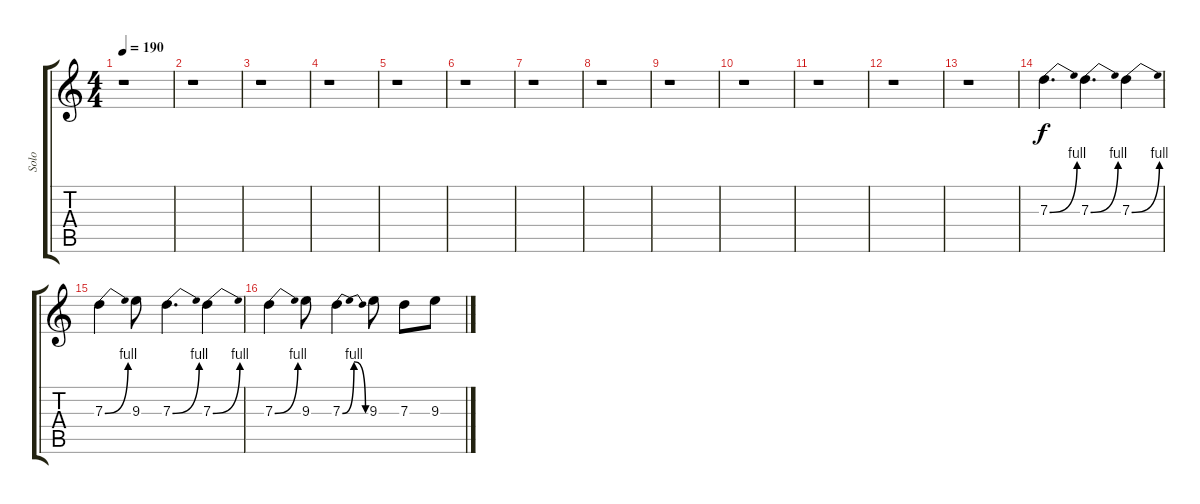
\track ("Solo" "Solo") {instrument overdrivenguitar}
\staff {score tabs}
\tuning (E4 B3 G3 D3 A2 E2) {hide}
\ts (4 4)
\tempo 190
\clef g2
\ks c
r.1{dy f} |
r.1 |
r.1 |
r.1 |
r.1 |
r.1 |
r.1 |
r.1 |
r.1 |
r.1 |
r.1 |
r.1 |
r.1 |
7.3{be (bend 0 0 60 4)}.4{d} 7.3{be (bend 0 0 60 4)}.4{d} 7.3{be (bend 0 0 60 4)}.4 |
7.3{be (bend 0 0 60 4)}.4 9.3.8 7.3{be (bend 0 0 60 4)}.4{d} 7.3{be (bend 0 0 60 4)}.4 |
7.3{be (bend 0 0 60 4)}.4 9.3.8 7.3{be (bendrelease 0 0 15 4 45 4 60 0)}.4 9.3.8 7.3.8 9.3.8
